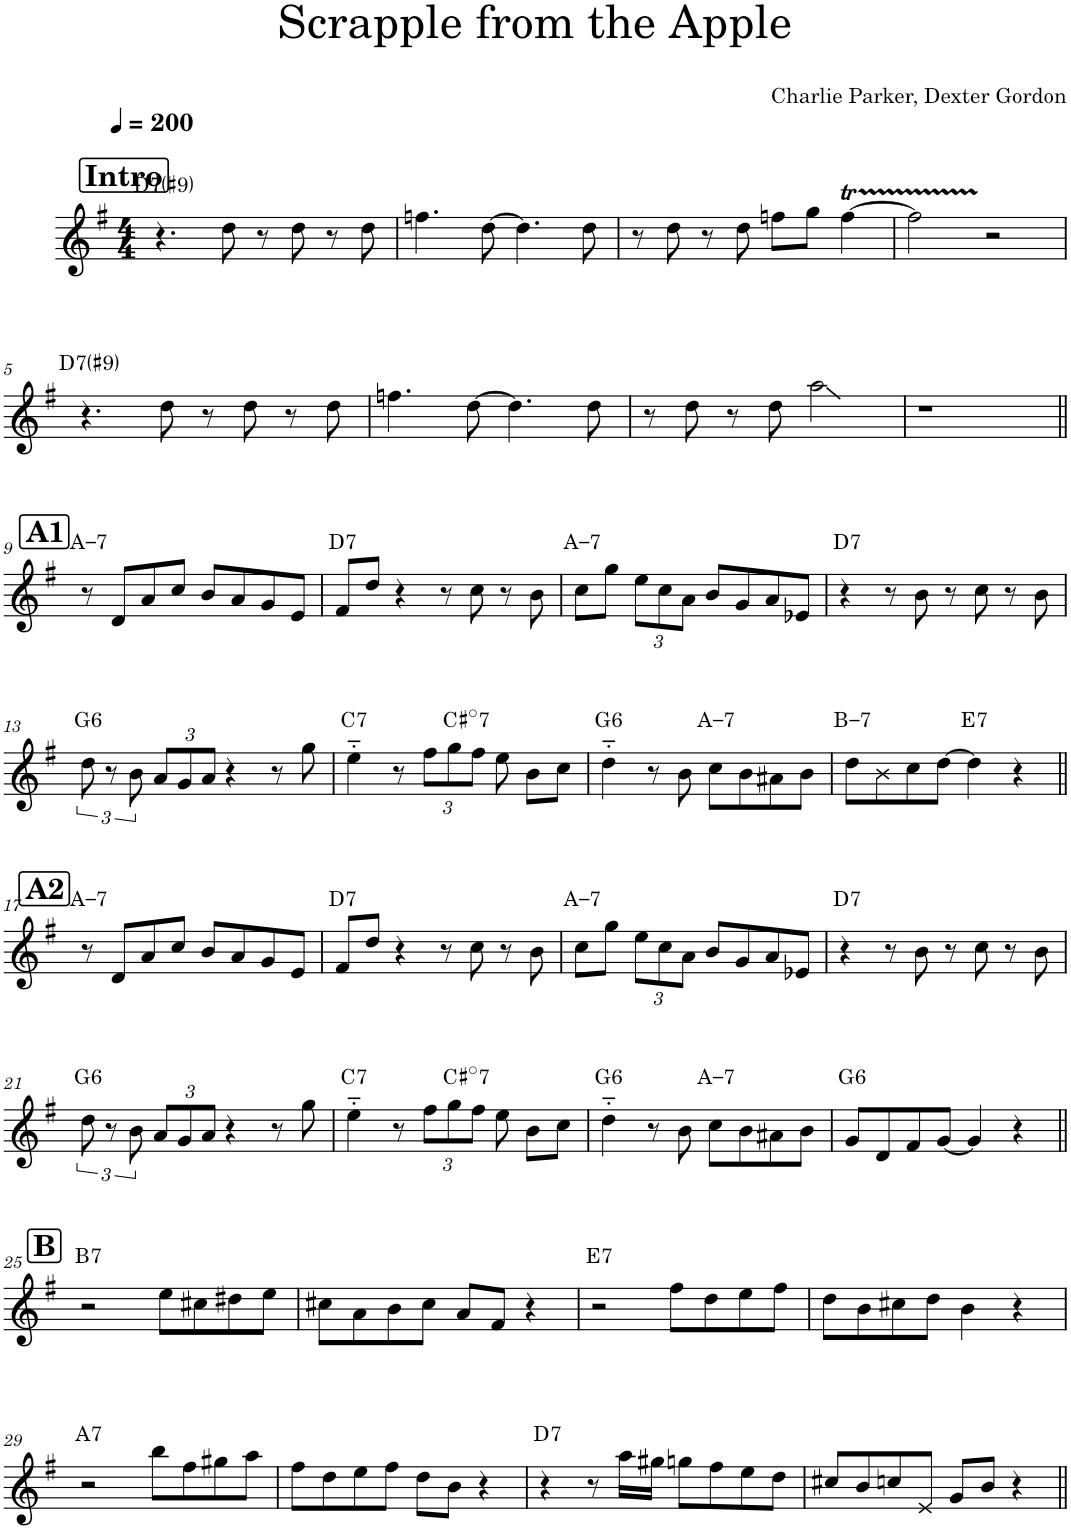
**kern	**harte
*part1	*part1
*staff1	*
*I"Tenor Saxophone	*
*I'T. Sax.	*
*clefG2	*
*Trd8c14	*
*k[f#]	*
*M4/4	*
*MM200	*
!!LO:REH:place=s1:a:B:cj:fs=14:t=Intro
=1	=1
!	!LO:H:kt=7
4.r	D:7(#9)
8dd\	.
8r	.
8dd\	.
8r	.
8dd\	.
=2	=2
4.ffn\	.
[8dd\	.
4.dd\]	.
8dd\	.
=3	=3
8r	.
8dd\	.
8r	.
8dd\	.
8ffn\L	.
8gg\J	.
[4ffT\	.
=4	=4
2ffTTT\]	.
2r	.
!!LO:LB:g=z
=5	=5
!	!LO:H:kt=7
4.r	D:7(#9)
8dd\	.
8r	.
8dd\	.
8r	.
8dd\	.
=6	=6
4.ffn\	.
[8dd\	.
4.dd\]	.
8dd\	.
=7	=7
8r	.
8dd\	.
8r	.
8dd\	.
2aa\	.
=8	=8
1r	.
!!LO:LB:g=z
!!LO:REH:place=s1:a:B:cj:fs=14:t=A1
=9||	=9||
!	!LO:H:kt=7
8r	A:min7
8d/L	.
8a/	.
8cc/J	.
8b/L	.
8a/	.
8g/	.
8e/J	.
=10	=10
!	!LO:H:kt=7
8f#/L	D:7
8dd/J	.
4r	.
8r	.
8cc\	.
8r	.
8b\	.
=11	=11
!	!LO:H:kt=7
8cc\L	A:min7
8gg\J	.
*Xbrackettup	*
12ee\L	.
12cc\	.
12a\J	.
8b/L	.
8g/	.
8a/	.
8e-X/J	.
=12	=12
!	!LO:H:kt=7
4r	D:7
8r	.
8b\	.
8r	.
8cc\	.
8r	.
8b\	.
!!LO:LB:g=z
=13	=13
*brackettup	*
!	!LO:H:kt=6
12dd\	G:maj6
12r	.
12b\	.
*Xbrackettup	*
12a/L	.
12g/	.
12a/J	.
4r	.
8r	.
8gg\	.
=14	=14
!	!LO:H:kt=7
*^	*
4ee\	2ryy	C:7
8r	.	.
12ff#\L	.	.
12gg\	.	.
!	!	!LO:H:kt=7
.	2ryy	C#:dim7
12ff#\J	.	.
8ee\	.	.
8b\L	.	.
8cc\J	.	.
=15	=15	=15
!	!	!LO:H:kt=6
*v	*v	*
4dd\	G:maj6
8r	.
8b\	.
!	!LO:H:kt=7
8cc\L	A:min7
8b\	.
8a#X\	.
8b\J	.
=16	=16
!	!LO:H:kt=7
8dd\L	B:min7
8b\	.
8cc\	.
[8dd\J	.
!	!LO:H:kt=7
4dd\]	E:7
4r	.
!!LO:LB:g=z
!!LO:REH:place=s1:a:B:cj:fs=14:t=A2
=17||	=17||
!	!LO:H:kt=7
8r	A:min7
8d/L	.
8a/	.
8cc/J	.
8b/L	.
8a/	.
8g/	.
8e/J	.
=18	=18
!	!LO:H:kt=7
8f#/L	D:7
8dd/J	.
4r	.
8r	.
8cc\	.
8r	.
8b\	.
=19	=19
!	!LO:H:kt=7
8cc\L	A:min7
8gg\J	.
12ee\L	.
12cc\	.
12a\J	.
8b/L	.
8g/	.
8a/	.
8e-X/J	.
=20	=20
!	!LO:H:kt=7
4r	D:7
8r	.
8b\	.
8r	.
8cc\	.
8r	.
8b\	.
!!LO:LB:g=z
=21	=21
*brackettup	*
!	!LO:H:kt=6
12dd\	G:maj6
12r	.
12b\	.
*Xbrackettup	*
12a/L	.
12g/	.
12a/J	.
4r	.
8r	.
8gg\	.
=22	=22
!	!LO:H:kt=7
*^	*
4ee\	2ryy	C:7
8r	.	.
12ff#\L	.	.
12gg\	.	.
!	!	!LO:H:kt=7
.	2ryy	C#:dim7
12ff#\J	.	.
8ee\	.	.
8b\L	.	.
8cc\J	.	.
=23	=23	=23
!	!	!LO:H:kt=6
*v	*v	*
4dd\	G:maj6
8r	.
8b\	.
!	!LO:H:kt=7
8cc\L	A:min7
8b\	.
8a#X\	.
8b\J	.
=24	=24
!	!LO:H:kt=6
8g/L	G:maj6
8d/	.
8f#/	.
[8g/J	.
4g/]	.
4r	.
!!LO:LB:g=z
!!LO:REH:place=s1:a:B:cj:fs=14:t=B
=25||	=25||
!	!LO:H:kt=7
2r	B:7
8ee\L	.
8cc#X\	.
8dd#X\	.
8ee\J	.
=26	=26
8cc#X\L	.
8a\	.
8b\	.
8cc#\J	.
8a/L	.
8f#/J	.
4r	.
=27	=27
!	!LO:H:kt=7
2r	E:7
8ff#\L	.
8dd\	.
8ee\	.
8ff#\J	.
=28	=28
8dd\L	.
8b\	.
8cc#X\	.
8dd\J	.
4b\	.
4r	.
!!LO:LB:g=z
=29	=29
!	!LO:H:kt=7
2r	A:7
8bb\L	.
8ff#\	.
8gg#X\	.
8aa\J	.
=30	=30
8ff#\L	.
8dd\	.
8ee\	.
8ff#\J	.
8dd\L	.
8b\J	.
4r	.
=31	=31
!	!LO:H:kt=7
4r	D:7
8r	.
16aa\LL	.
16gg#X\JJ	.
8ggn\L	.
8ff#\	.
8ee\	.
8dd\J	.
=32	=32
8cc#X/L	.
8b/	.
8ccn/	.
8e/J	.
8g/L	.
8b/J	.
4r	.
=||	=||
*-	*-
